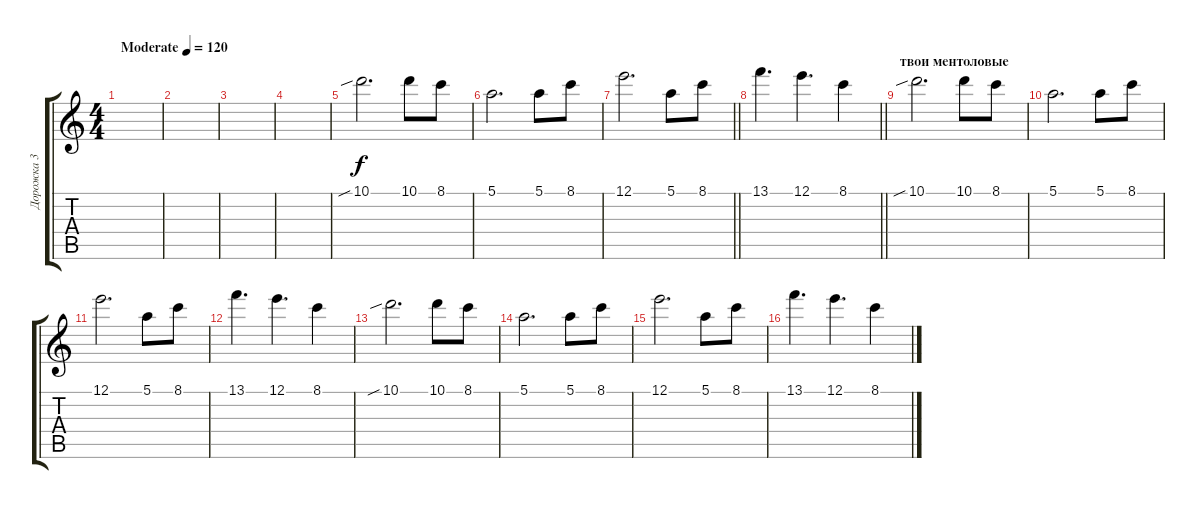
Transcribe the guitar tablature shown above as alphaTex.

\track ("Дорожка 3" "Дорожка 3") {instrument acousticguitarsteel}
\staff {score tabs}
\tuning (E4 B3 G3 D3 A2 E2) {hide}
\ts (4 4)
\tempo (120 "Moderate")
\clef g2
\ks c
|
|
|
|
10.1{sib}.2{d} 10.1.8 8.1.8 |
5.1.2{d} 5.1.8 8.1.8 |
\barLineRight lightlight
12.1.2{d} 5.1.8 8.1.8 |
\section ("" "")
\barLineRight lightlight
13.1.4{d} 12.1.4{d} 8.1.4 |
\section ("" "твои ментоловые")
10.1{sib}.2{d} 10.1.8 8.1.8 |
5.1.2{d} 5.1.8 8.1.8 |
12.1.2{d} 5.1.8 8.1.8 |
13.1.4{d} 12.1.4{d} 8.1.4 |
10.1{sib}.2{d} 10.1.8 8.1.8 |
5.1.2{d} 5.1.8 8.1.8 |
12.1.2{d} 5.1.8 8.1.8 |
13.1.4{d} 12.1.4{d} 8.1.4
